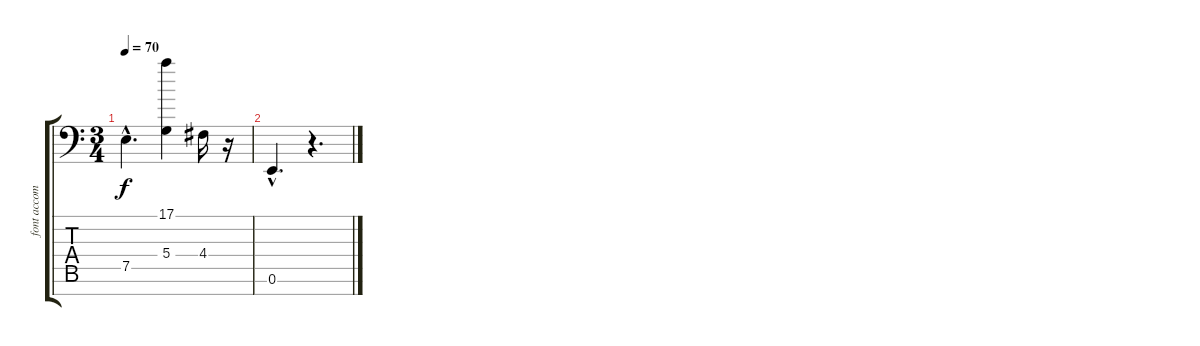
\track ("font accom " "font accom") {instrument stringensemble1}
\staff {score tabs}
\tuning (E4 B3 G3 D3 A2 E2 C-1) {hide}
\ts (3 4)
\tempo 70
\clef f4
\ks c
7.5{hac}.4{d dy f} (17.1 5.4).4 4.4.16 r.16 |
0.6{hac}.4{d} r.4{d}
